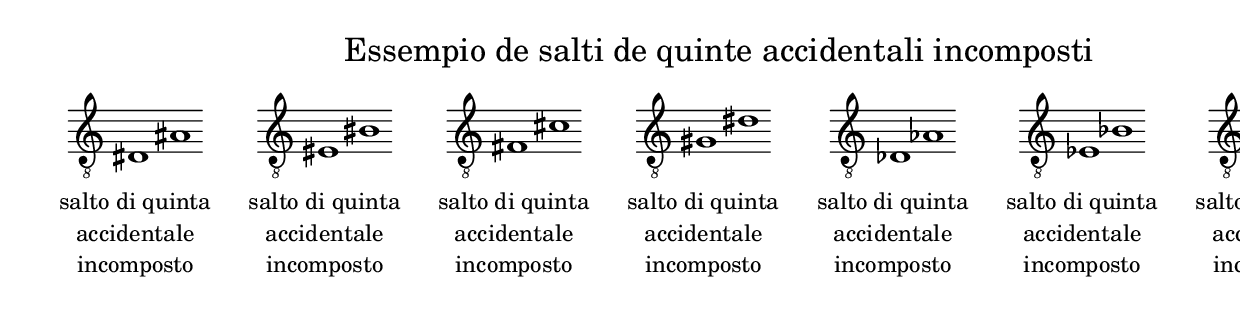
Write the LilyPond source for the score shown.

\version "2.22.2"

% Auto generated file

\header {
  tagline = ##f
}

dot = {
   \once \override Script.add-stem-support = ##f
   \once \override Script.toward-stem-shift = 0
   \once \override Script.skyline-horizontal-padding = 0
   \once \override Script.direction = 1
   \once \override Script.font-size = 1
}

\markup {
  \center-column {
    \line {
      \center-align
      \fontsize#3 { \concat { \normal-text "Essempio de salti de quinte accidentali incomposti"} }
    }
    \null
    \line {
      \center-column {

        \line {
          \score {
            <<
              \new Staff \with { instrumentName = ""} {
                \override Staff.TimeSignature.stencil = ##f
                \override Staff.NoteHead.style = #'baroque
                \accidentalStyle Score.forget
                \override Rest.style = #'default
                \override NoteHead.style = #'default
                \cadenzaOn
                \clef "treble_8"
                \key c #`((0 . ,NATURAL) (1 . ,NATURAL) (2 . ,NATURAL)
                          (3 . ,NATURAL) (4 . ,NATURAL) (5 . ,NATURAL)
                          (6 . ,NATURAL))  dis1   ais1  
                \cadenzaOff
              }
            >>
            \layout {
              \context {
                \Score
                \override SpacingSpanner.common-shortest-duration = #(ly:make-moment 1)
              }
            }
          }
        }
        \null
        \line {
          \left-align {  \normal-text "salto di quinta" }
        }
        \line {
          \left-align {  \normal-text "accidentale" }
        }
        \line {
          \left-align {  \normal-text "incomposto" }
        }

      }
      \hspace #3 
      \center-column {

        \line {
          \score {
            <<
              \new Staff \with { instrumentName = ""} {
                \override Staff.TimeSignature.stencil = ##f
                \override Staff.NoteHead.style = #'baroque
                \accidentalStyle Score.forget
                \override Rest.style = #'default
                \override NoteHead.style = #'default
                \cadenzaOn
                \clef "treble_8"
                \key c #`((0 . ,NATURAL) (1 . ,NATURAL) (2 . ,NATURAL)
                          (3 . ,NATURAL) (4 . ,NATURAL) (5 . ,NATURAL)
                          (6 . ,NATURAL))  eis1   bis1  
                \cadenzaOff
              }
            >>
            \layout {
              \context {
                \Score
                \override SpacingSpanner.common-shortest-duration = #(ly:make-moment 1)
              }
            }
          }
        }
        \null
        \line {
          \left-align {  \normal-text "salto di quinta" }
        }
        \line {
          \left-align {  \normal-text "accidentale" }
        }
        \line {
          \left-align {  \normal-text "incomposto" }
        }

      }
      \hspace #3 
      \center-column {

        \line {
          \score {
            <<
              \new Staff \with { instrumentName = ""} {
                \override Staff.TimeSignature.stencil = ##f
                \override Staff.NoteHead.style = #'baroque
                \accidentalStyle Score.forget
                \override Rest.style = #'default
                \override NoteHead.style = #'default
                \cadenzaOn
                \clef "treble_8"
                \key c #`((0 . ,NATURAL) (1 . ,NATURAL) (2 . ,NATURAL)
                          (3 . ,NATURAL) (4 . ,NATURAL) (5 . ,NATURAL)
                          (6 . ,NATURAL))  fis1   cis'1  
                \cadenzaOff
              }
            >>
            \layout {
              \context {
                \Score
                \override SpacingSpanner.common-shortest-duration = #(ly:make-moment 1)
              }
            }
          }
        }
        \null
        \line {
          \left-align {  \normal-text "salto di quinta" }
        }
        \line {
          \left-align {  \normal-text "accidentale" }
        }
        \line {
          \left-align {  \normal-text "incomposto" }
        }

      }
      \hspace #3 
      \center-column {

        \line {
          \score {
            <<
              \new Staff \with { instrumentName = ""} {
                \override Staff.TimeSignature.stencil = ##f
                \override Staff.NoteHead.style = #'baroque
                \accidentalStyle Score.forget
                \override Rest.style = #'default
                \override NoteHead.style = #'default
                \cadenzaOn
                \clef "treble_8"
                \key c #`((0 . ,NATURAL) (1 . ,NATURAL) (2 . ,NATURAL)
                          (3 . ,NATURAL) (4 . ,NATURAL) (5 . ,NATURAL)
                          (6 . ,NATURAL))  gis1   dis'1  
                \cadenzaOff
              }
            >>
            \layout {
              \context {
                \Score
                \override SpacingSpanner.common-shortest-duration = #(ly:make-moment 1)
              }
            }
          }
        }
        \null
        \line {
          \left-align {  \normal-text "salto di quinta" }
        }
        \line {
          \left-align {  \normal-text "accidentale" }
        }
        \line {
          \left-align {  \normal-text "incomposto" }
        }

      }
      \hspace #3 
      \center-column {

        \line {
          \score {
            <<
              \new Staff \with { instrumentName = ""} {
                \override Staff.TimeSignature.stencil = ##f
                \override Staff.NoteHead.style = #'baroque
                \accidentalStyle Score.forget
                \override Rest.style = #'default
                \override NoteHead.style = #'default
                \cadenzaOn
                \clef "treble_8"
                \key c #`((0 . ,NATURAL) (1 . ,NATURAL) (2 . ,NATURAL)
                          (3 . ,NATURAL) (4 . ,NATURAL) (5 . ,NATURAL)
                          (6 . ,NATURAL))  des1   as1  
                \cadenzaOff
              }
            >>
            \layout {
              \context {
                \Score
                \override SpacingSpanner.common-shortest-duration = #(ly:make-moment 1)
              }
            }
          }
        }
        \null
        \line {
          \left-align {  \normal-text "salto di quinta" }
        }
        \line {
          \left-align {  \normal-text "accidentale" }
        }
        \line {
          \left-align {  \normal-text "incomposto" }
        }

      }
      \hspace #3 
      \center-column {

        \line {
          \score {
            <<
              \new Staff \with { instrumentName = ""} {
                \override Staff.TimeSignature.stencil = ##f
                \override Staff.NoteHead.style = #'baroque
                \accidentalStyle Score.forget
                \override Rest.style = #'default
                \override NoteHead.style = #'default
                \cadenzaOn
                \clef "treble_8"
                \key c #`((0 . ,NATURAL) (1 . ,NATURAL) (2 . ,NATURAL)
                          (3 . ,NATURAL) (4 . ,NATURAL) (5 . ,NATURAL)
                          (6 . ,NATURAL))  es1   bes1  
                \cadenzaOff
              }
            >>
            \layout {
              \context {
                \Score
                \override SpacingSpanner.common-shortest-duration = #(ly:make-moment 1)
              }
            }
          }
        }
        \null
        \line {
          \left-align {  \normal-text "salto di quinta" }
        }
        \line {
          \left-align {  \normal-text "accidentale" }
        }
        \line {
          \left-align {  \normal-text "incomposto" }
        }

      }
      \hspace #3 
      \center-column {

        \line {
          \score {
            <<
              \new Staff \with { instrumentName = ""} {
                \override Staff.TimeSignature.stencil = ##f
                \override Staff.NoteHead.style = #'baroque
                \accidentalStyle Score.forget
                \override Rest.style = #'default
                \override NoteHead.style = #'default
                \cadenzaOn
                \clef "treble_8"
                \key c #`((0 . ,NATURAL) (1 . ,NATURAL) (2 . ,NATURAL)
                          (3 . ,NATURAL) (4 . ,NATURAL) (5 . ,NATURAL)
                          (6 . ,NATURAL))  ges1   des'1  
                \cadenzaOff
              }
            >>
            \layout {
              \context {
                \Score
                \override SpacingSpanner.common-shortest-duration = #(ly:make-moment 1)
              }
            }
          }
        }
        \null
        \line {
          \left-align {  \normal-text "salto di quinta" }
        }
        \line {
          \left-align {  \normal-text "accidentale" }
        }
        \line {
          \left-align {  \normal-text "incomposto" }
        }

      }
      \hspace #3 

    }
  }
}